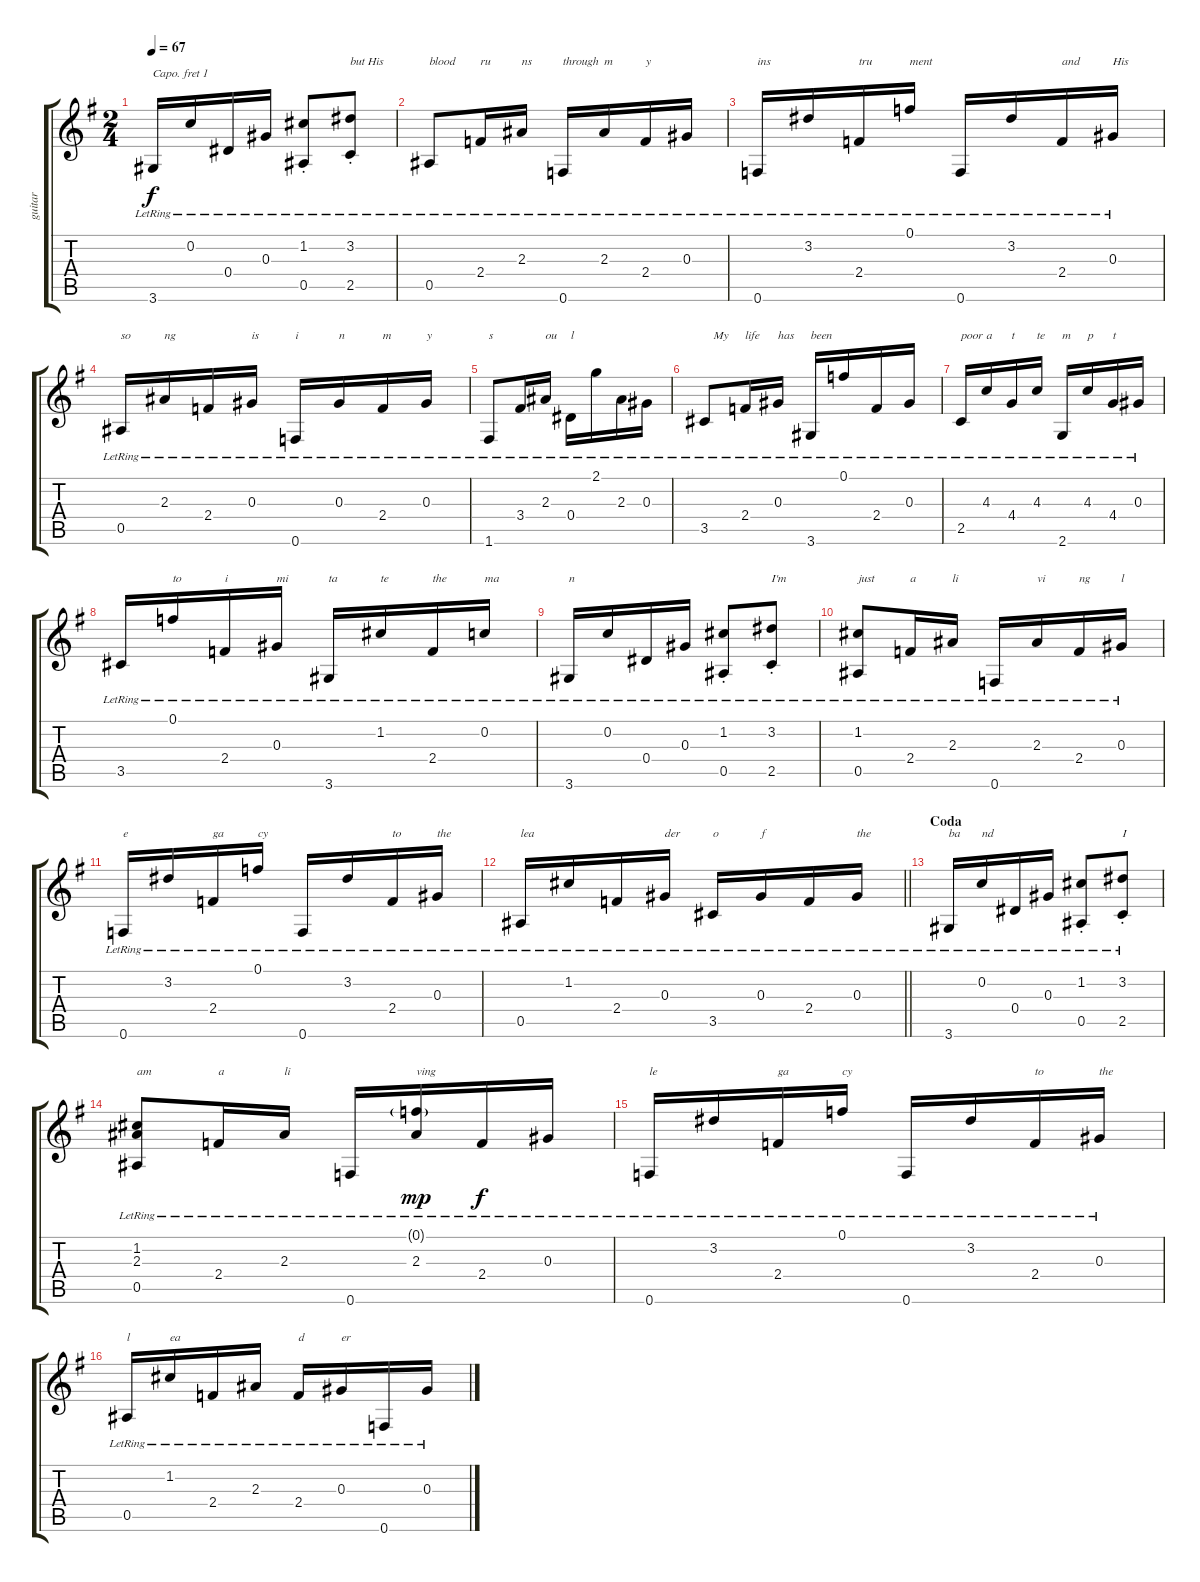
\track ("guitar" "guitar") {instrument acousticguitarnylon}
\staff {score tabs}
\capo 1
\tuning (E4 B3 G3 D3 A2 E2) {hide}
\ts (2 4)
\tempo 67
\clef g2
\ks g
3.6{lr}.16{dy f} 0.2{lr}.16 0.4{lr}.16 0.3{lr}.16 (1.2{st lr} 0.5{st lr}).8 (3.2{st lr} 2.5{st lr}).8{txt "but His"} |
0.5{lr}.8{txt "blood"} 2.4{lr}.16{txt "ru"} 2.3{lr}.16{txt "ns"} 0.6{lr}.16{txt "through"} 2.3{lr}.16{txt "m"} 2.4{lr}.16{txt "y"} 0.3{lr}.16 |
0.6{lr}.16{txt "ins"} 3.2{lr}.16 2.4{lr}.16{txt "tru"} 0.1{lr}.16{txt "ment"} 0.6{lr}.16 3.2{lr}.16 2.4{lr}.16{txt "and"} 0.3{lr}.16{txt "His"} |
0.5{lr}.16{txt "so"} 2.3{lr}.16{txt "ng"} 2.4{lr}.16 0.3{lr}.16{txt "is"} 0.6{lr}.16{txt "i"} 0.3{lr}.16{txt "n"} 2.4{lr}.16{txt "m"} 0.3{lr}.16{txt "y"} |
1.6{lr}.8{txt "s"} 3.4{lr}.16 2.3{lr}.16{txt "ou"} 0.4{lr}.16{txt "l"} 2.1{lr}.16 2.3{lr}.16 0.3{lr}.16 |
3.5{lr}.8{txt "   My"} 2.4{lr}.16{txt "life"} 0.3{lr}.16{txt "has"} 3.6{lr}.16{txt "been"} 0.1{lr}.16 2.4{lr}.16 0.3{lr}.16 |
2.5{lr}.16{txt "poor"} 4.3{lr}.16{txt "a"} 4.4{lr}.16{txt "t"} 4.3{lr}.16{txt "te"} 2.6{lr}.16{txt "m"} 4.3{lr}.16{txt "p"} 4.4{lr}.16{txt "t"} 0.3{lr}.16 |
3.5{lr}.16 0.1{lr}.16{txt "to"} 2.4{lr}.16{txt "i"} 0.3{lr}.16{txt "mi"} 3.6{lr}.16{txt "ta"} 1.2{lr}.16{txt "te"} 2.4{lr}.16{txt "the"} 0.2{lr}.16{txt "ma"} |
3.6{lr}.16{txt "n"} 0.2{lr}.16 0.4{lr}.16 0.3{lr}.16 (1.2{st lr} 0.5{st lr}).8 (3.2{st lr} 2.5{st lr}).8{txt "I'm"} |
(1.2{lr} 0.5{lr}).8{txt "just"} 2.4{lr}.16{txt "a"} 2.3{lr}.16{txt "li"} 0.6{lr}.16 2.3{lr}.16{txt "vi"} 2.4{lr}.16{txt "ng"} 0.3{lr}.16{txt "l"} |
0.6{lr}.16{txt "e"} 3.2{lr}.16 2.4{lr}.16{txt "ga"} 0.1{lr}.16{txt "cy"} 0.6{lr}.16 3.2{lr}.16 2.4{lr}.16{txt "to"} 0.3{lr}.16{txt "the"} |
\barLineRight lightlight
0.5{lr}.16{txt "lea"} 1.2{lr}.16 2.4{lr}.16 0.3{lr}.16{txt "der"} 3.5{lr}.16{txt "o"} 0.3{lr}.16{txt "f"} 2.4{lr}.16 0.3{lr}.16{txt "the"} |
\section ("" "Coda")
3.6{lr}.16{txt "ba"} 0.2{lr}.16{txt "nd"} 0.4{lr}.16 0.3{lr}.16 (1.2{st lr} 0.5{st lr}).8 (3.2{st lr} 2.5{st lr}).8{txt "I"} |
(1.2{lr} 2.3{lr} 0.5{lr}).8{txt "am"} 2.4{lr}.16{txt "a"} 2.3{lr}.16{txt "li"} 0.6{lr}.16 (0.1{g lr} 2.3{lr}).16{txt "ving" dy mp} 2.4{lr}.16{dy f} 0.3{lr}.16 |
0.6{lr}.16{txt "le"} 3.2{lr}.16 2.4{lr}.16{txt "ga"} 0.1{lr}.16{txt "cy"} 0.6{lr}.16 3.2{lr}.16 2.4{lr}.16{txt "to"} 0.3{lr}.16{txt "the"} |
0.5{lr}.16{txt "l"} 1.2{lr}.16{txt "ea"} 2.4{lr}.16 2.3{lr}.16 2.4{lr}.16{txt "d"} 0.3{lr}.16{txt "er"} 0.6{lr}.16 0.3{lr}.16
